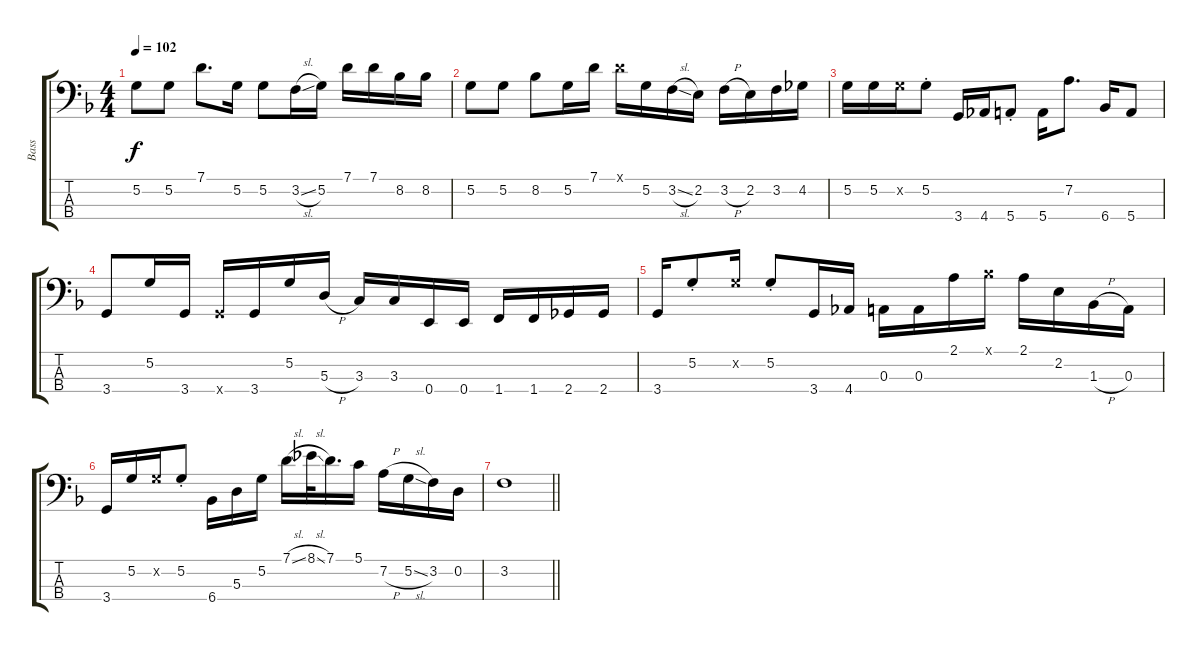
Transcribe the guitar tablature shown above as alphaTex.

\track ("Bass" "Bass") {instrument electricbassfinger}
\staff {score tabs}
\tuning (G2 D2 A1 E1) {hide}
\ts (4 4)
\tempo 102
\clef f4
\ks f
5.2.8{dy f} 5.2.8 7.1.8{d} 5.2.16 5.2.8 3.2{sl}.16 5.2.16 7.1.16 7.1.16 8.2.16 8.2.16 |
5.2.8 5.2.8 8.2.8 5.2.16 7.1.16 7.1{x}.16 5.2.16 3.2{sl}.16 2.2.16 3.2{h}.16 2.2.16 3.2.16 4.2.16 |
5.2.16 5.2.16 5.2{x}.16 5.2{st}.8 3.4.16 4.4.16 5.4{st}.8 5.4.16 7.2.8{d} 6.4.16 5.4.8 |
3.4.8 5.2.16 3.4.16 3.4{x}.16 3.4.16 5.2.16 5.3{h}.16 3.3.16 3.3.16 0.4.16 0.4.16 1.4.16 1.4.16 2.4.16 2.4.16 |
3.4.16 5.2{st}.8 5.2{x}.16 5.2{st}.8 3.4.16 4.4.16 0.3.16 0.3.16 2.1.16 3.1{x}.16 2.1.16 2.2.16 1.3{h}.16 0.3.16 |
3.4.16 5.2.16 5.2{x}.16 5.2{st}.8 6.4.16 5.3.16 5.2.16 7.1{sl}.16 8.1{sl}.32 7.1.16{d} 5.1.16 7.2{h}.16 5.2{sl}.16 3.2.16 0.2.16 |
\barLineRight lightlight
3.2.1
